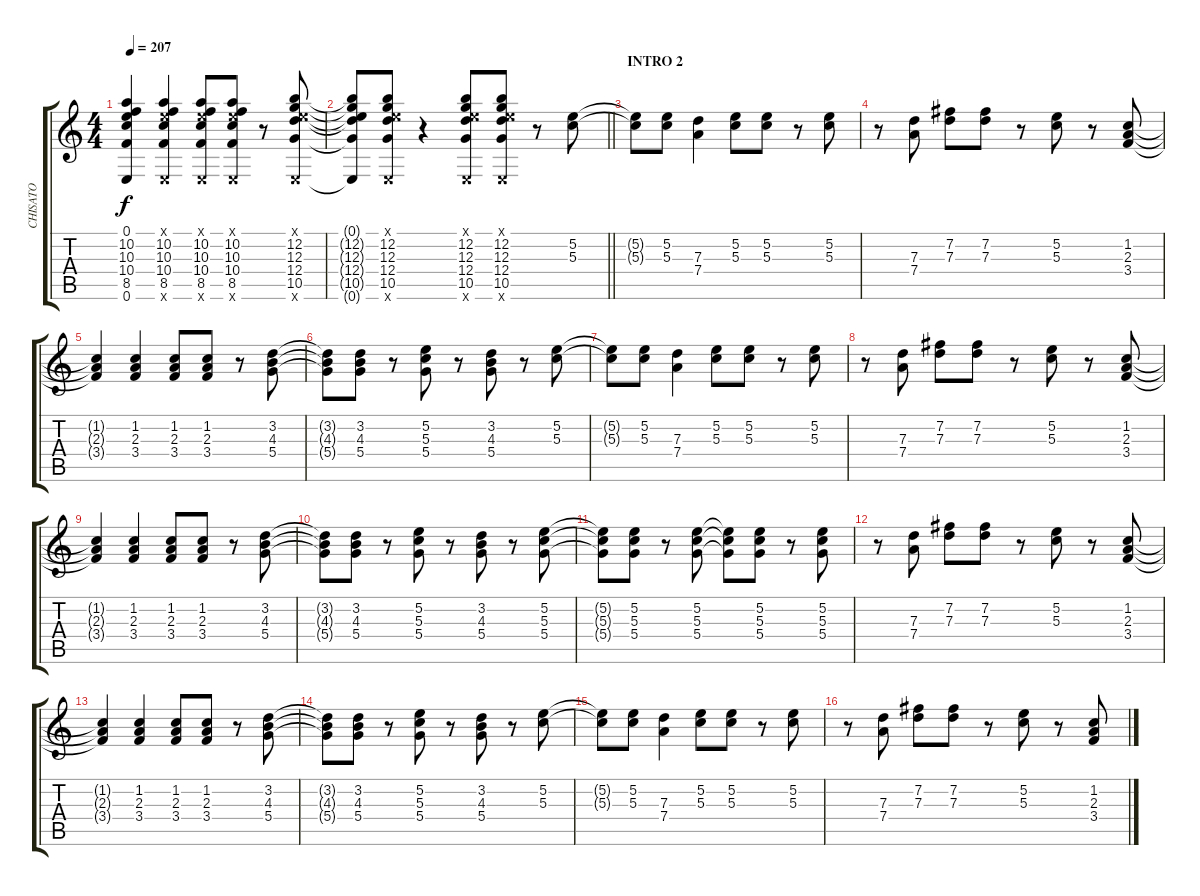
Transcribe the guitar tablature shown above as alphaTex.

\track ("CHISATO" "CHISATO") {instrument distortionguitar}
\staff {score tabs}
\tuning (E4 B3 G3 D3 A2 E2) {hide}
\ts (4 4)
\tempo 207
\clef g2
\ks c
(0.1{t} 10.2{t} 10.3{t} 10.4{t} 8.5{t} 0.6{t}).4{dy f} (0.1{x} 10.2 10.3 10.4 8.5 0.6{x}).4 (0.1{x} 10.2 10.3 10.4 8.5 0.6{x}).8 (0.1{x} 10.2 10.3 10.4 8.5 0.6{x}).8 r.8 (0.1{x} 12.2 12.3 12.4 10.5 0.6{x}).8 |
\barLineRight lightlight
(0.1{t} 12.2{t} 12.3{t} 12.4{t} 10.5{t} 0.6{t}).8 (0.1{x} 12.2 12.3 12.4 10.5 0.6{x}).8 r.4 (0.1{x} 12.2 12.3 12.4 10.5 0.6{x}).8 (0.1{x} 12.2 12.3 12.4 10.5 0.6{x}).8 r.8 (5.2 5.3).8 |
\section ("" "INTRO 2")
(5.2{t} 5.3{t}).8 (5.2 5.3).8 (7.3 7.4).4 (5.2 5.3).8 (5.2 5.3).8 r.8 (5.2 5.3).8 |
r.8 (7.3 7.4).8 (7.2 7.3).8 (7.2 7.3).8 r.8 (5.2 5.3).8 r.8 (1.2 2.3 3.4).8 |
(1.2{t} 2.3{t} 3.4{t}).4 (1.2 2.3 3.4).4 (1.2 2.3 3.4).8 (1.2 2.3 3.4).8 r.8 (3.2 4.3 5.4).8 |
(3.2{t} 4.3{t} 5.4{t}).8 (3.2 4.3 5.4).8 r.8 (5.2 5.3 5.4).8 r.8 (3.2 4.3 5.4).8 r.8 (5.2 5.3).8 |
(5.2{t} 5.3{t}).8 (5.2 5.3).8 (7.3 7.4).4 (5.2 5.3).8 (5.2 5.3).8 r.8 (5.2 5.3).8 |
r.8 (7.3 7.4).8 (7.2 7.3).8 (7.2 7.3).8 r.8 (5.2 5.3).8 r.8 (1.2 2.3 3.4).8 |
(1.2{t} 2.3{t} 3.4{t}).4 (1.2 2.3 3.4).4 (1.2 2.3 3.4).8 (1.2 2.3 3.4).8 r.8 (3.2 4.3 5.4).8 |
(3.2{t} 4.3{t} 5.4{t}).8 (3.2 4.3 5.4).8 r.8 (5.2 5.3 5.4).8 r.8 (3.2 4.3 5.4).8 r.8 (5.2 5.3 5.4).8 |
(5.2{t} 5.3{t} 5.4{t}).8 (5.2 5.3 5.4).8 r.8 (5.2 5.3 5.4).8 (5.2{t} 5.3{t} 5.4{t}).8 (5.2 5.3 5.4).8 r.8 (5.2 5.3 5.4).8 |
r.8 (7.3 7.4).8 (7.2 7.3).8 (7.2 7.3).8 r.8 (5.2 5.3).8 r.8 (1.2 2.3 3.4).8 |
(1.2{t} 2.3{t} 3.4{t}).4 (1.2 2.3 3.4).4 (1.2 2.3 3.4).8 (1.2 2.3 3.4).8 r.8 (3.2 4.3 5.4).8 |
(3.2{t} 4.3{t} 5.4{t}).8 (3.2 4.3 5.4).8 r.8 (5.2 5.3 5.4).8 r.8 (3.2 4.3 5.4).8 r.8 (5.2 5.3).8 |
(5.2{t} 5.3{t}).8 (5.2 5.3).8 (7.3 7.4).4 (5.2 5.3).8 (5.2 5.3).8 r.8 (5.2 5.3).8 |
r.8 (7.3 7.4).8 (7.2 7.3).8 (7.2 7.3).8 r.8 (5.2 5.3).8 r.8 (1.2 2.3 3.4).8
